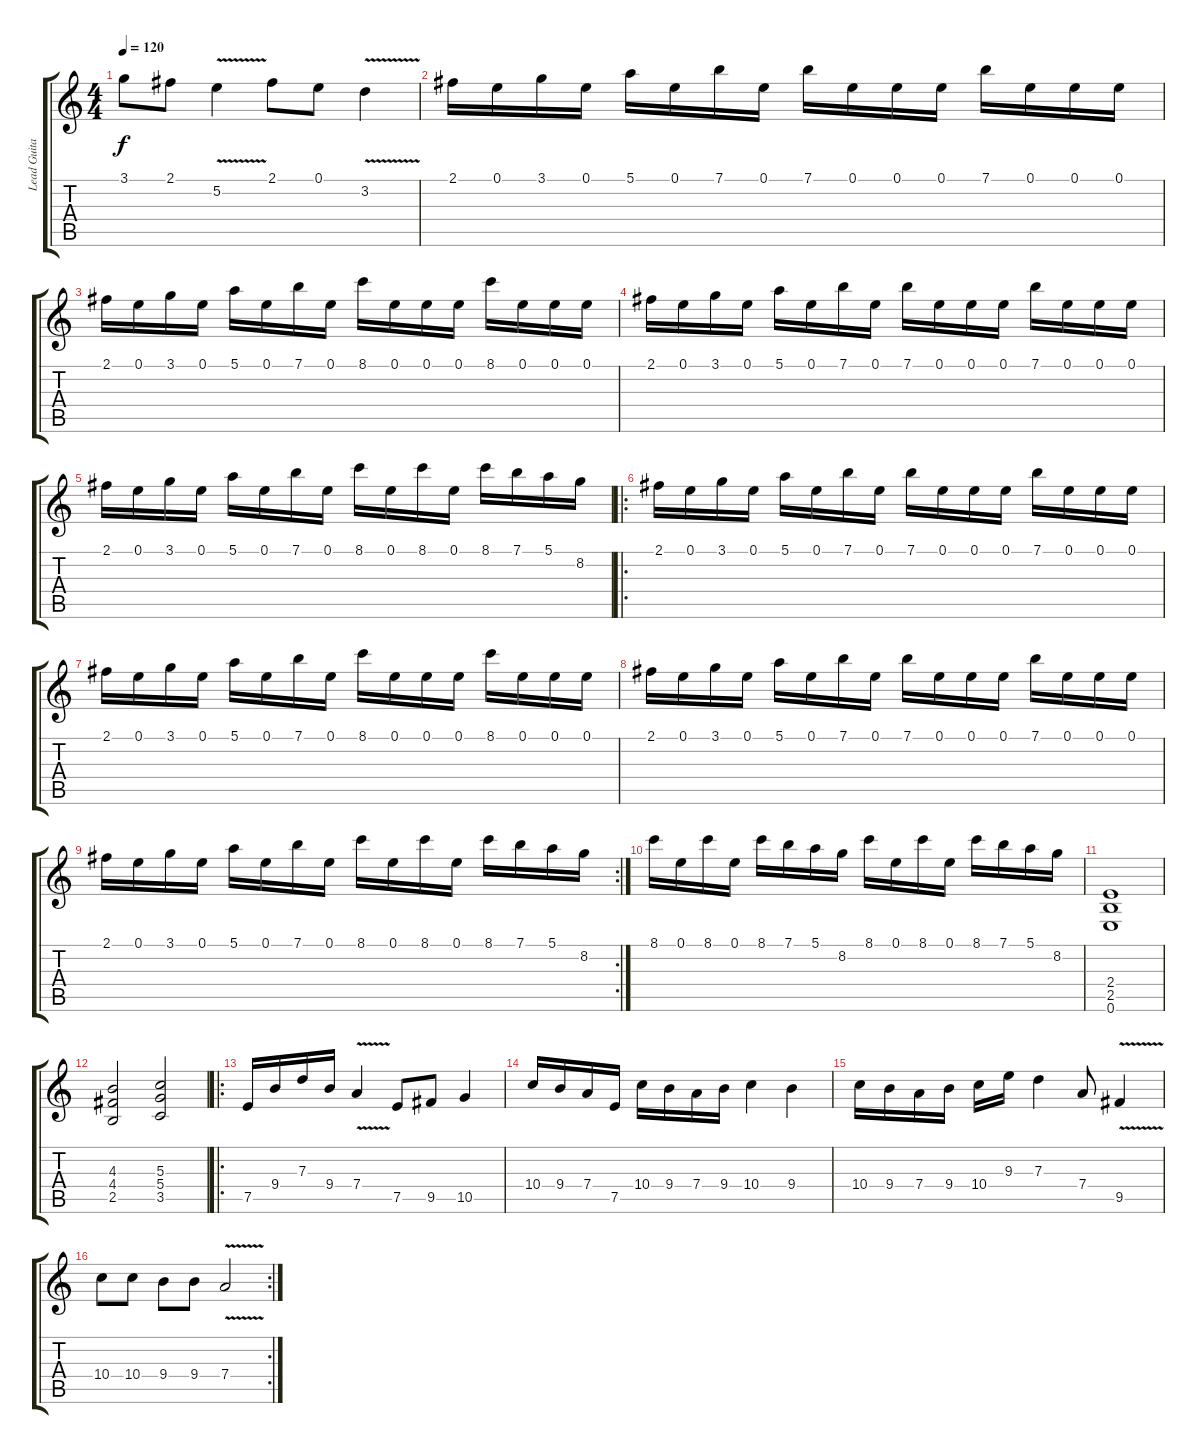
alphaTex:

\track ("Lead Guitar" "Lead Guita") {instrument overdrivenguitar}
\staff {score tabs}
\tuning (E4 B3 G3 D3 A2 E2) {hide}
\ts (4 4)
\tempo 120
\clef g2
\ks c
3.1.8{dy f} 2.1.8 5.2{v}.4 2.1.8 0.1.8 3.2{v}.4 |
2.1.16 0.1.16 3.1.16 0.1.16 5.1.16 0.1.16 7.1.16 0.1.16 7.1.16 0.1.16 0.1.16 0.1.16 7.1.16 0.1.16 0.1.16 0.1.16 |
2.1.16 0.1.16 3.1.16 0.1.16 5.1.16 0.1.16 7.1.16 0.1.16 8.1.16 0.1.16 0.1.16 0.1.16 8.1.16 0.1.16 0.1.16 0.1.16 |
2.1.16 0.1.16 3.1.16 0.1.16 5.1.16 0.1.16 7.1.16 0.1.16 7.1.16 0.1.16 0.1.16 0.1.16 7.1.16 0.1.16 0.1.16 0.1.16 |
2.1.16 0.1.16 3.1.16 0.1.16 5.1.16 0.1.16 7.1.16 0.1.16 8.1.16 0.1.16 8.1.16 0.1.16 8.1.16 7.1.16 5.1.16 8.2.16 |
\ro
2.1.16 0.1.16 3.1.16 0.1.16 5.1.16 0.1.16 7.1.16 0.1.16 7.1.16 0.1.16 0.1.16 0.1.16 7.1.16 0.1.16 0.1.16 0.1.16 |
2.1.16 0.1.16 3.1.16 0.1.16 5.1.16 0.1.16 7.1.16 0.1.16 8.1.16 0.1.16 0.1.16 0.1.16 8.1.16 0.1.16 0.1.16 0.1.16 |
2.1.16 0.1.16 3.1.16 0.1.16 5.1.16 0.1.16 7.1.16 0.1.16 7.1.16 0.1.16 0.1.16 0.1.16 7.1.16 0.1.16 0.1.16 0.1.16 |
\rc 2
2.1.16 0.1.16 3.1.16 0.1.16 5.1.16 0.1.16 7.1.16 0.1.16 8.1.16 0.1.16 8.1.16 0.1.16 8.1.16 7.1.16 5.1.16 8.2.16 |
8.1.16 0.1.16 8.1.16 0.1.16 8.1.16 7.1.16 5.1.16 8.2.16 8.1.16 0.1.16 8.1.16 0.1.16 8.1.16 7.1.16 5.1.16 8.2.16 |
(2.4 2.5 0.6).1 |
(4.3 4.4 2.5).2 (5.3 5.4 3.5).2 |
\ro
7.5.16 9.4.16 7.3.16 9.4.16 7.4{v}.4 7.5.8 9.5.8 10.5.4 |
10.4.16 9.4.16 7.4.16 7.5.16 10.4.16 9.4.16 7.4.16 9.4.16 10.4.4 9.4.4 |
10.4.16 9.4.16 7.4.16 9.4.16 10.4.16 9.3.16 7.3.4 7.4.8 9.5{v}.4 |
\rc 2
10.4.8 10.4.8 9.4.8 9.4.8 7.4{v}.2
